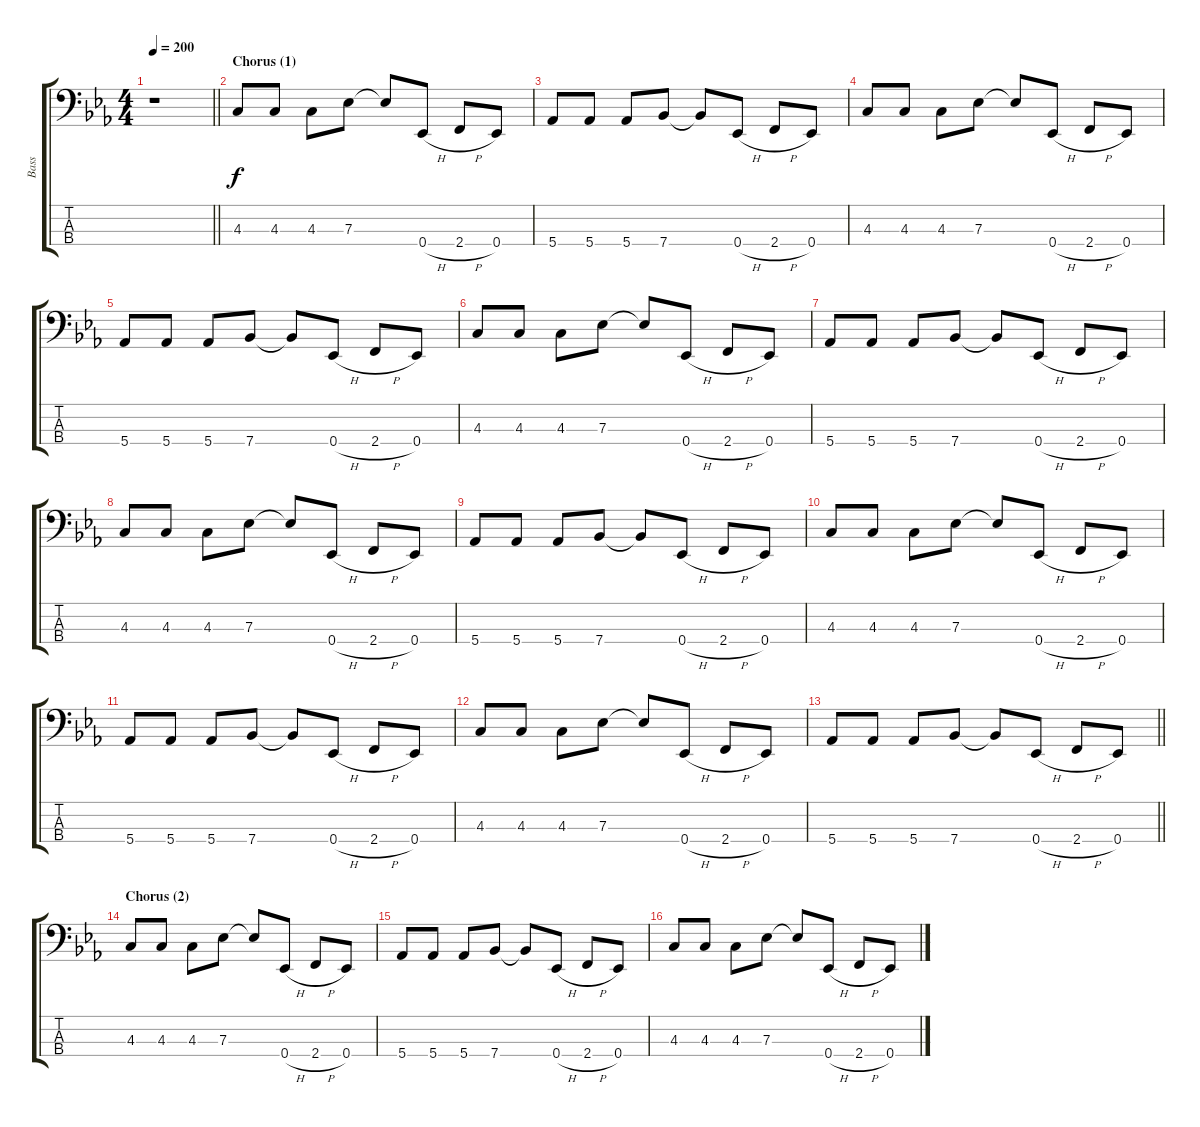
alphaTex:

\track ("Bass" "Bass") {instrument electricbasspick}
\staff {score tabs}
\tuning (Gb2 Db2 Ab1 Eb1) {hide}
\ts (4 4)
\tempo 200
\clef f4
\barLineRight lightlight
\ks cminor
r.1{dy f instrument electricbasspick} |
\section ("" "Chorus (1)")
4.3.8 4.3.8 4.3.8 7.3.8 7.3{t}.8 0.4{h}.8 2.4{h}.8 0.4.8 |
5.4.8 5.4.8 5.4.8 7.4.8 7.4{t}.8 0.4{h}.8 2.4{h}.8 0.4.8 |
4.3.8 4.3.8 4.3.8 7.3.8 7.3{t}.8 0.4{h}.8 2.4{h}.8 0.4.8 |
5.4.8 5.4.8 5.4.8 7.4.8 7.4{t}.8 0.4{h}.8 2.4{h}.8 0.4.8 |
4.3.8 4.3.8 4.3.8 7.3.8 7.3{t}.8 0.4{h}.8 2.4{h}.8 0.4.8 |
5.4.8 5.4.8 5.4.8 7.4.8 7.4{t}.8 0.4{h}.8 2.4{h}.8 0.4.8 |
4.3.8 4.3.8 4.3.8 7.3.8 7.3{t}.8 0.4{h}.8 2.4{h}.8 0.4.8 |
5.4.8 5.4.8 5.4.8 7.4.8 7.4{t}.8 0.4{h}.8 2.4{h}.8 0.4.8 |
4.3.8 4.3.8 4.3.8 7.3.8 7.3{t}.8 0.4{h}.8 2.4{h}.8 0.4.8 |
5.4.8 5.4.8 5.4.8 7.4.8 7.4{t}.8 0.4{h}.8 2.4{h}.8 0.4.8 |
4.3.8 4.3.8 4.3.8 7.3.8 7.3{t}.8 0.4{h}.8 2.4{h}.8 0.4.8 |
\barLineRight lightlight
5.4.8 5.4.8 5.4.8 7.4.8 7.4{t}.8 0.4{h}.8 2.4{h}.8 0.4.8 |
\section ("" "Chorus (2)")
4.3.8 4.3.8 4.3.8 7.3.8 7.3{t}.8 0.4{h}.8 2.4{h}.8 0.4.8 |
5.4.8 5.4.8 5.4.8 7.4.8 7.4{t}.8 0.4{h}.8 2.4{h}.8 0.4.8 |
4.3.8 4.3.8 4.3.8 7.3.8 7.3{t}.8 0.4{h}.8 2.4{h}.8 0.4.8
